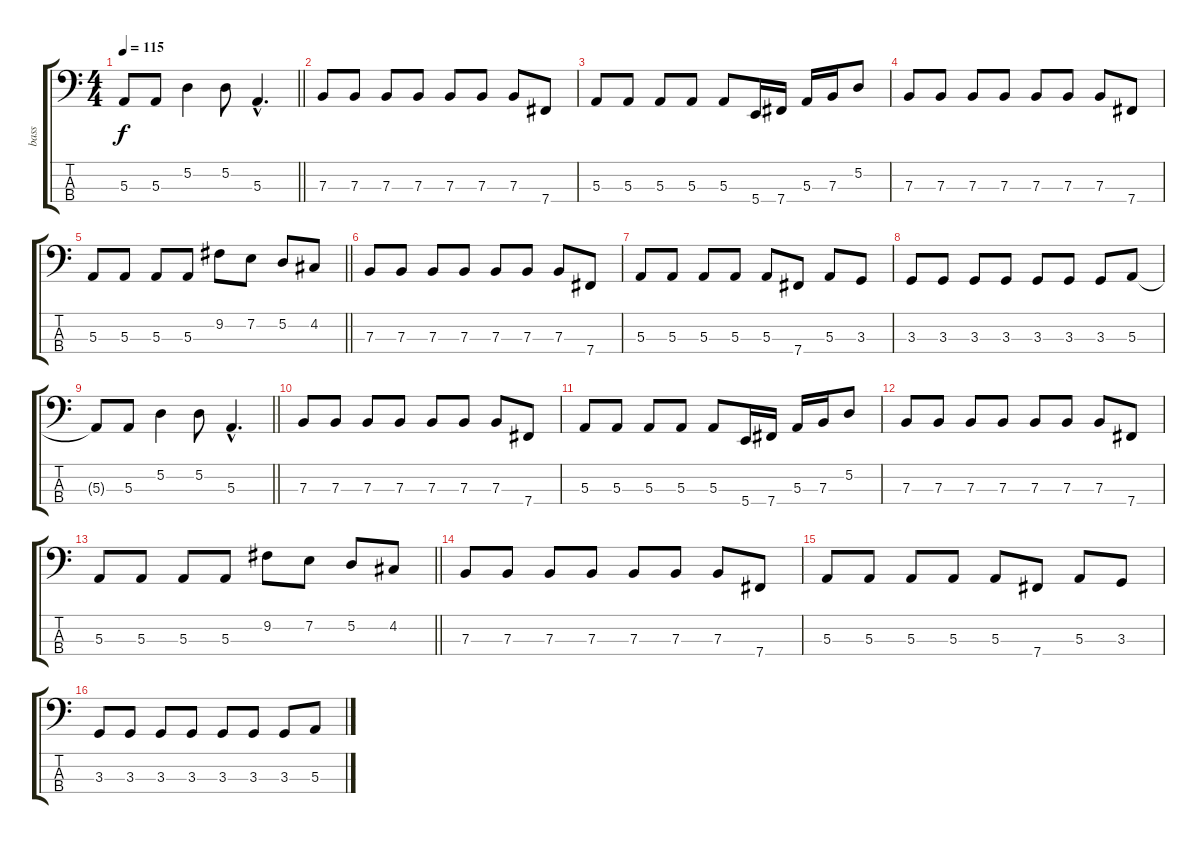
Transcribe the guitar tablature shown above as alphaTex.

\track ("bass" "bass") {instrument acousticguitarnylon}
\staff {score tabs}
\tuning (D2 A1 E1 B0) {hide}
\ts (4 4)
\tempo 115
\clef f4
\barLineRight lightlight
\ks c
5.3{t}.8{dy f} 5.3.8 5.2.4 5.2.8 5.3{hac}.4{d} |
7.3.8 7.3.8 7.3.8 7.3.8 7.3.8 7.3.8 7.3.8 7.4.8 |
5.3.8 5.3.8 5.3.8 5.3.8 5.3.8 5.4.16 7.4.16 5.3.16 7.3.16 5.2.8 |
7.3.8 7.3.8 7.3.8 7.3.8 7.3.8 7.3.8 7.3.8 7.4.8 |
\barLineRight lightlight
5.3.8 5.3.8 5.3.8 5.3.8 9.2.8 7.2.8 5.2.8 4.2.8 |
7.3.8 7.3.8 7.3.8 7.3.8 7.3.8 7.3.8 7.3.8 7.4.8 |
5.3.8 5.3.8 5.3.8 5.3.8 5.3.8 7.4.8 5.3.8 3.3.8 |
3.3.8 3.3.8 3.3.8 3.3.8 3.3.8 3.3.8 3.3.8 5.3.8 |
\barLineRight lightlight
5.3{t}.8 5.3.8 5.2.4 5.2.8 5.3{hac}.4{d} |
7.3.8 7.3.8 7.3.8 7.3.8 7.3.8 7.3.8 7.3.8 7.4.8 |
5.3.8 5.3.8 5.3.8 5.3.8 5.3.8 5.4.16 7.4.16 5.3.16 7.3.16 5.2.8 |
7.3.8 7.3.8 7.3.8 7.3.8 7.3.8 7.3.8 7.3.8 7.4.8 |
\barLineRight lightlight
5.3.8 5.3.8 5.3.8 5.3.8 9.2.8 7.2.8 5.2.8 4.2.8 |
7.3.8 7.3.8 7.3.8 7.3.8 7.3.8 7.3.8 7.3.8 7.4.8 |
5.3.8 5.3.8 5.3.8 5.3.8 5.3.8 7.4.8 5.3.8 3.3.8 |
3.3.8 3.3.8 3.3.8 3.3.8 3.3.8 3.3.8 3.3.8 5.3.8
